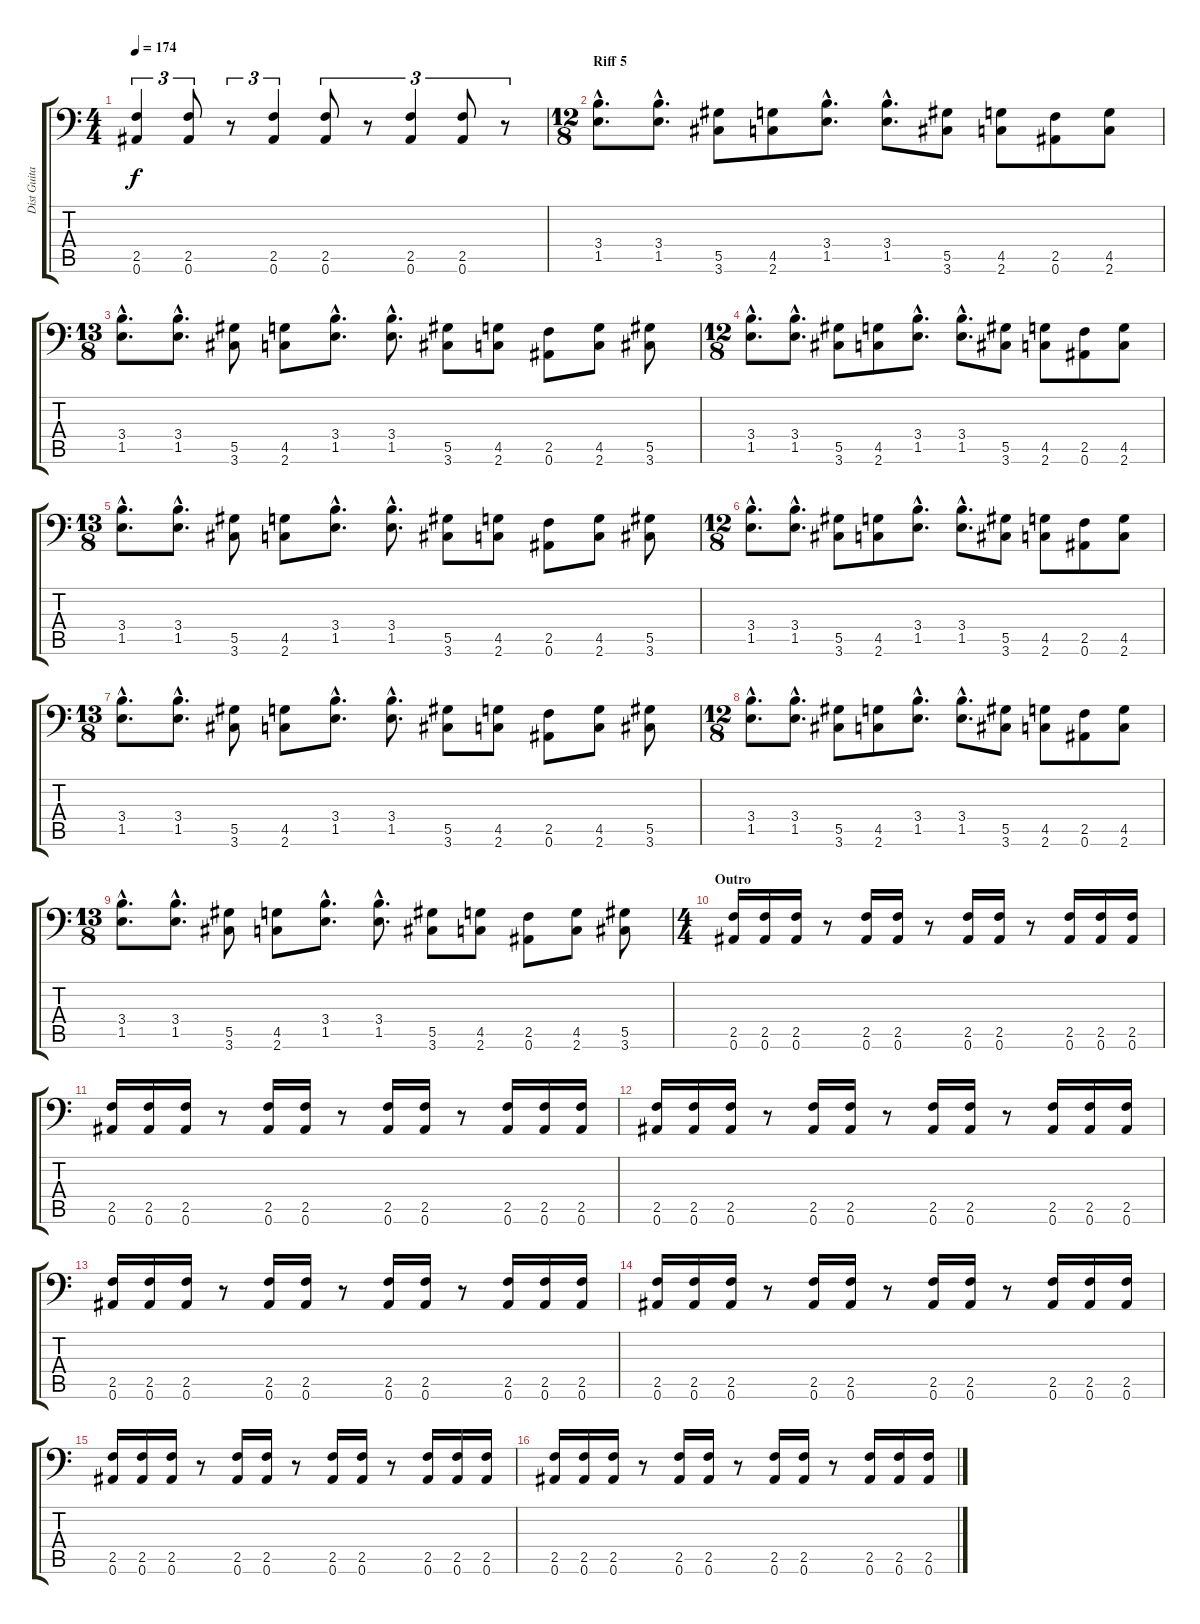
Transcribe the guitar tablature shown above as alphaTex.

\track ("Dist Guitar" "Dist Guita") {instrument overdrivenguitar}
\staff {score tabs}
\tuning (Bb3 F3 Db3 Ab2 Eb2 Bb1) {hide}
\ts (4 4)
\tempo 174
\clef f4
\ks c
(2.5 0.6).4{tu (3 2) dy f} (2.5 0.6).8{tu (3 2)} r.8{tu (3 2)} (2.5 0.6).4{tu (3 2)} (2.5 0.6).8{tu (3 2)} r.8{tu (3 2)} (2.5 0.6).4{tu (3 2)} (2.5 0.6).8{tu (3 2)} r.8{tu (3 2)} |
\ts (12 8)
\section ("" "Riff 5")
(3.4{hac} 1.5{hac}).8{d} (3.4{hac} 1.5{hac}).8{d} (5.5 3.6).8 (4.5 2.6).8 (3.4{hac} 1.5{hac}).8{d} (3.4{hac} 1.5{hac}).8{d} (5.5 3.6).8 (4.5 2.6).8 (2.5 0.6).8 (4.5 2.6).8 |
\ts (13 8)
(3.4{hac} 1.5{hac}).8{d} (3.4{hac} 1.5{hac}).8{d} (5.5 3.6).8 (4.5 2.6).8 (3.4{hac} 1.5{hac}).8{d} (3.4{hac} 1.5{hac}).8{d} (5.5 3.6).8 (4.5 2.6).8 (2.5 0.6).8 (4.5 2.6).8 (5.5 3.6).8 |
\ts (12 8)
(3.4{hac} 1.5{hac}).8{d} (3.4{hac} 1.5{hac}).8{d} (5.5 3.6).8 (4.5 2.6).8 (3.4{hac} 1.5{hac}).8{d} (3.4{hac} 1.5{hac}).8{d} (5.5 3.6).8 (4.5 2.6).8 (2.5 0.6).8 (4.5 2.6).8 |
\ts (13 8)
(3.4{hac} 1.5{hac}).8{d} (3.4{hac} 1.5{hac}).8{d} (5.5 3.6).8 (4.5 2.6).8 (3.4{hac} 1.5{hac}).8{d} (3.4{hac} 1.5{hac}).8{d} (5.5 3.6).8 (4.5 2.6).8 (2.5 0.6).8 (4.5 2.6).8 (5.5 3.6).8 |
\ts (12 8)
(3.4{hac} 1.5{hac}).8{d} (3.4{hac} 1.5{hac}).8{d} (5.5 3.6).8 (4.5 2.6).8 (3.4{hac} 1.5{hac}).8{d} (3.4{hac} 1.5{hac}).8{d} (5.5 3.6).8 (4.5 2.6).8 (2.5 0.6).8 (4.5 2.6).8 |
\ts (13 8)
(3.4{hac} 1.5{hac}).8{d} (3.4{hac} 1.5{hac}).8{d} (5.5 3.6).8 (4.5 2.6).8 (3.4{hac} 1.5{hac}).8{d} (3.4{hac} 1.5{hac}).8{d} (5.5 3.6).8 (4.5 2.6).8 (2.5 0.6).8 (4.5 2.6).8 (5.5 3.6).8 |
\ts (12 8)
(3.4{hac} 1.5{hac}).8{d} (3.4{hac} 1.5{hac}).8{d} (5.5 3.6).8 (4.5 2.6).8 (3.4{hac} 1.5{hac}).8{d} (3.4{hac} 1.5{hac}).8{d} (5.5 3.6).8 (4.5 2.6).8 (2.5 0.6).8 (4.5 2.6).8 |
\ts (13 8)
(3.4{hac} 1.5{hac}).8{d} (3.4{hac} 1.5{hac}).8{d} (5.5 3.6).8 (4.5 2.6).8 (3.4{hac} 1.5{hac}).8{d} (3.4{hac} 1.5{hac}).8{d} (5.5 3.6).8 (4.5 2.6).8 (2.5 0.6).8 (4.5 2.6).8 (5.5 3.6).8 |
\ts (4 4)
\section ("" "Outro")
(2.5 0.6).16 (2.5 0.6).16 (2.5 0.6).16 r.8 (2.5 0.6).16 (2.5 0.6).16 r.8 (2.5 0.6).16 (2.5 0.6).16 r.8 (2.5 0.6).16 (2.5 0.6).16 (2.5 0.6).16 |
(2.5 0.6).16 (2.5 0.6).16 (2.5 0.6).16 r.8 (2.5 0.6).16 (2.5 0.6).16 r.8 (2.5 0.6).16 (2.5 0.6).16 r.8 (2.5 0.6).16 (2.5 0.6).16 (2.5 0.6).16 |
(2.5 0.6).16 (2.5 0.6).16 (2.5 0.6).16 r.8 (2.5 0.6).16 (2.5 0.6).16 r.8 (2.5 0.6).16 (2.5 0.6).16 r.8 (2.5 0.6).16 (2.5 0.6).16 (2.5 0.6).16 |
(2.5 0.6).16 (2.5 0.6).16 (2.5 0.6).16 r.8 (2.5 0.6).16 (2.5 0.6).16 r.8 (2.5 0.6).16 (2.5 0.6).16 r.8 (2.5 0.6).16 (2.5 0.6).16 (2.5 0.6).16 |
(2.5 0.6).16 (2.5 0.6).16 (2.5 0.6).16 r.8 (2.5 0.6).16 (2.5 0.6).16 r.8 (2.5 0.6).16 (2.5 0.6).16 r.8 (2.5 0.6).16 (2.5 0.6).16 (2.5 0.6).16 |
(2.5 0.6).16 (2.5 0.6).16 (2.5 0.6).16 r.8 (2.5 0.6).16 (2.5 0.6).16 r.8 (2.5 0.6).16 (2.5 0.6).16 r.8 (2.5 0.6).16 (2.5 0.6).16 (2.5 0.6).16 |
(2.5 0.6).16 (2.5 0.6).16 (2.5 0.6).16 r.8 (2.5 0.6).16 (2.5 0.6).16 r.8 (2.5 0.6).16 (2.5 0.6).16 r.8 (2.5 0.6).16 (2.5 0.6).16 (2.5 0.6).16
